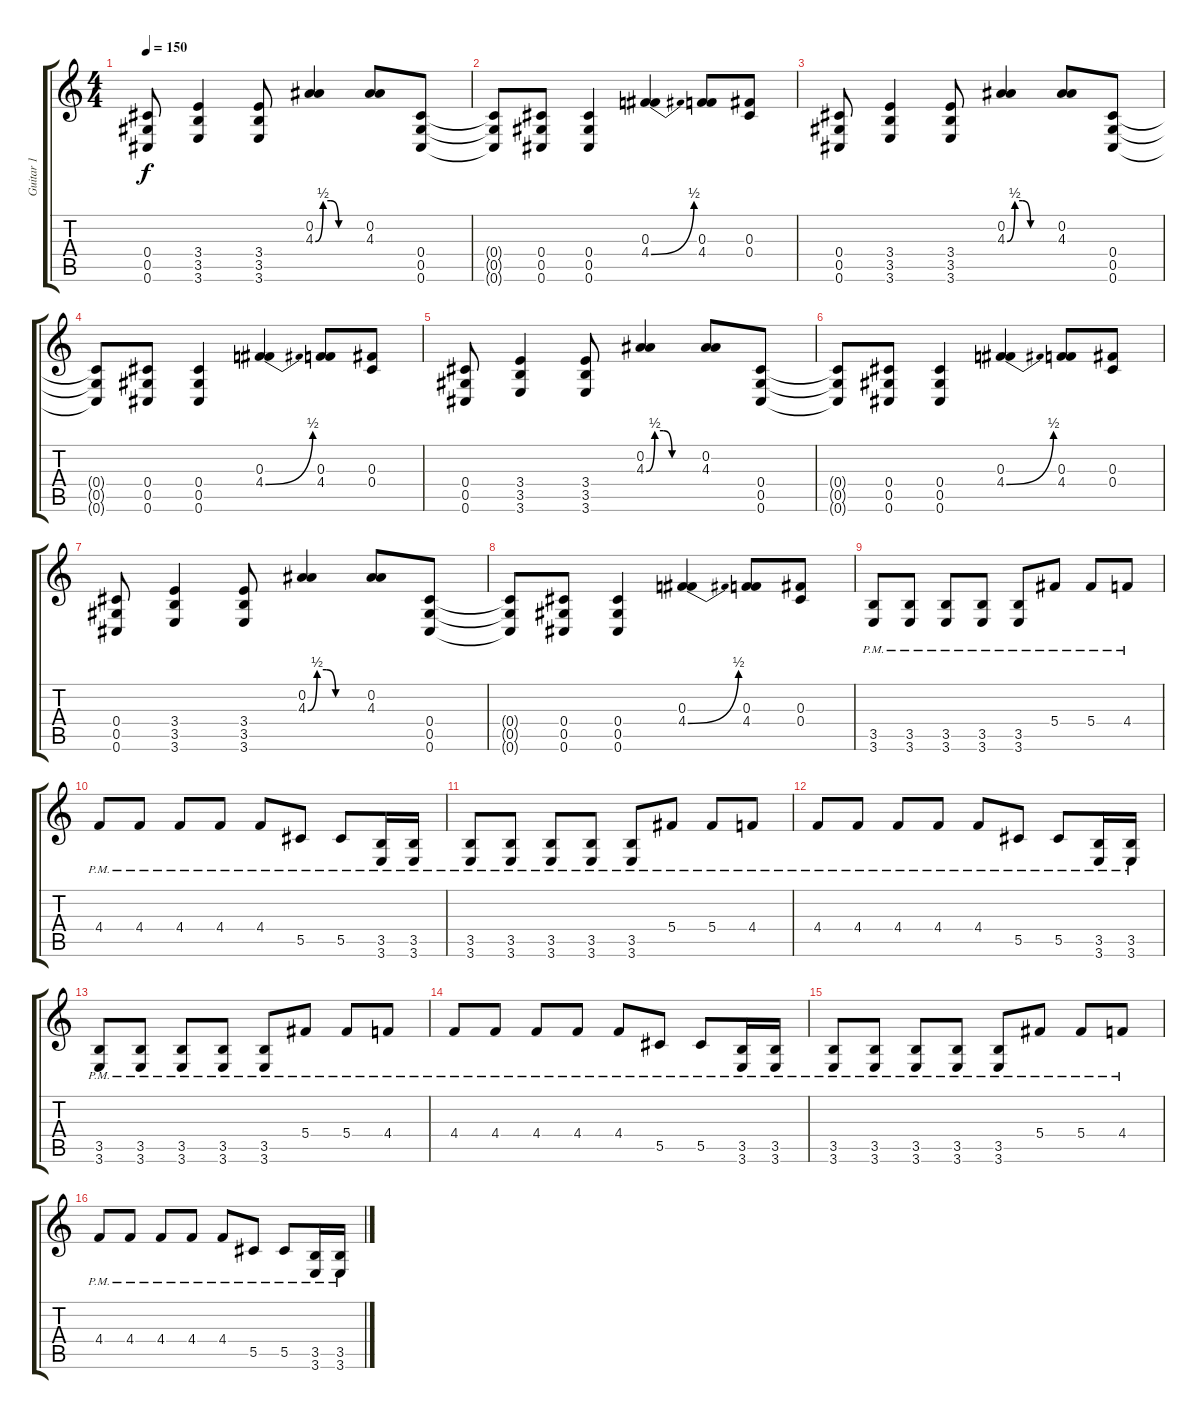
\track ("Guitar 1" "Guitar 1") {instrument overdrivenguitar}
\staff {score tabs}
\tuning (Eb4 Bb3 Gb3 Db3 Ab2 Db2) {hide}
\ts (4 4)
\tempo 150
\clef g2
\ks c
(0.4 0.5 0.6).8{dy f} (3.4 3.5 3.6).4 (3.4 3.5 3.6).8 (0.2 4.3{be (custom 0 0 10 2 20 2 30 0 60 0)}).4 (0.2 4.3).8 (0.4 0.5 0.6).8 |
(0.4{t} 0.5{t} 0.6{t}).8 (0.4 0.5 0.6).8 (0.4 0.5 0.6).4 (0.3 4.4{be (bend 0 0 60 2)}).4 (0.3 4.4).8 (0.3 0.4).8 |
(0.4 0.5 0.6).8 (3.4 3.5 3.6).4 (3.4 3.5 3.6).8 (0.2 4.3{be (custom 0 0 10 2 20 2 30 0 60 0)}).4 (0.2 4.3).8 (0.4 0.5 0.6).8 |
(0.4{t} 0.5{t} 0.6{t}).8 (0.4 0.5 0.6).8 (0.4 0.5 0.6).4 (0.3 4.4{be (bend 0 0 60 2)}).4 (0.3 4.4).8 (0.3 0.4).8 |
(0.4 0.5 0.6).8 (3.4 3.5 3.6).4 (3.4 3.5 3.6).8 (0.2 4.3{be (custom 0 0 10 2 20 2 30 0 60 0)}).4 (0.2 4.3).8 (0.4 0.5 0.6).8 |
(0.4{t} 0.5{t} 0.6{t}).8 (0.4 0.5 0.6).8 (0.4 0.5 0.6).4 (0.3 4.4{be (bend 0 0 60 2)}).4 (0.3 4.4).8 (0.3 0.4).8 |
(0.4 0.5 0.6).8 (3.4 3.5 3.6).4 (3.4 3.5 3.6).8 (0.2 4.3{be (custom 0 0 10 2 20 2 30 0 60 0)}).4 (0.2 4.3).8 (0.4 0.5 0.6).8 |
(0.4{t} 0.5{t} 0.6{t}).8 (0.4 0.5 0.6).8 (0.4 0.5 0.6).4 (0.3 4.4{be (bend 0 0 60 2)}).4 (0.3 4.4).8 (0.3 0.4).8 |
(3.5{pm} 3.6{pm}).8 (3.5{pm} 3.6{pm}).8 (3.5{pm} 3.6{pm}).8 (3.5{pm} 3.6{pm}).8 (3.5{pm} 3.6{pm}).8 5.4{pm}.8 5.4{pm}.8 4.4{pm}.8 |
4.4{pm}.8 4.4{pm}.8 4.4{pm}.8 4.4{pm}.8 4.4{pm}.8 5.5{pm}.8 5.5{pm}.8 (3.5{pm} 3.6{pm}).16 (3.5{pm} 3.6{pm}).16 |
(3.5{pm} 3.6{pm}).8 (3.5{pm} 3.6{pm}).8 (3.5{pm} 3.6{pm}).8 (3.5{pm} 3.6{pm}).8 (3.5{pm} 3.6{pm}).8 5.4{pm}.8 5.4{pm}.8 4.4{pm}.8 |
4.4{pm}.8 4.4{pm}.8 4.4{pm}.8 4.4{pm}.8 4.4{pm}.8 5.5{pm}.8 5.5{pm}.8 (3.5{pm} 3.6{pm}).16 (3.5{pm} 3.6{pm}).16 |
(3.5{pm} 3.6{pm}).8 (3.5{pm} 3.6{pm}).8 (3.5{pm} 3.6{pm}).8 (3.5{pm} 3.6{pm}).8 (3.5{pm} 3.6{pm}).8 5.4{pm}.8 5.4{pm}.8 4.4{pm}.8 |
4.4{pm}.8 4.4{pm}.8 4.4{pm}.8 4.4{pm}.8 4.4{pm}.8 5.5{pm}.8 5.5{pm}.8 (3.5{pm} 3.6{pm}).16 (3.5{pm} 3.6{pm}).16 |
(3.5{pm} 3.6{pm}).8 (3.5{pm} 3.6{pm}).8 (3.5{pm} 3.6{pm}).8 (3.5{pm} 3.6{pm}).8 (3.5{pm} 3.6{pm}).8 5.4{pm}.8 5.4{pm}.8 4.4{pm}.8 |
4.4{pm}.8 4.4{pm}.8 4.4{pm}.8 4.4{pm}.8 4.4{pm}.8 5.5{pm}.8 5.5{pm}.8 (3.5{pm} 3.6{pm}).16 (3.5{pm} 3.6{pm}).16
